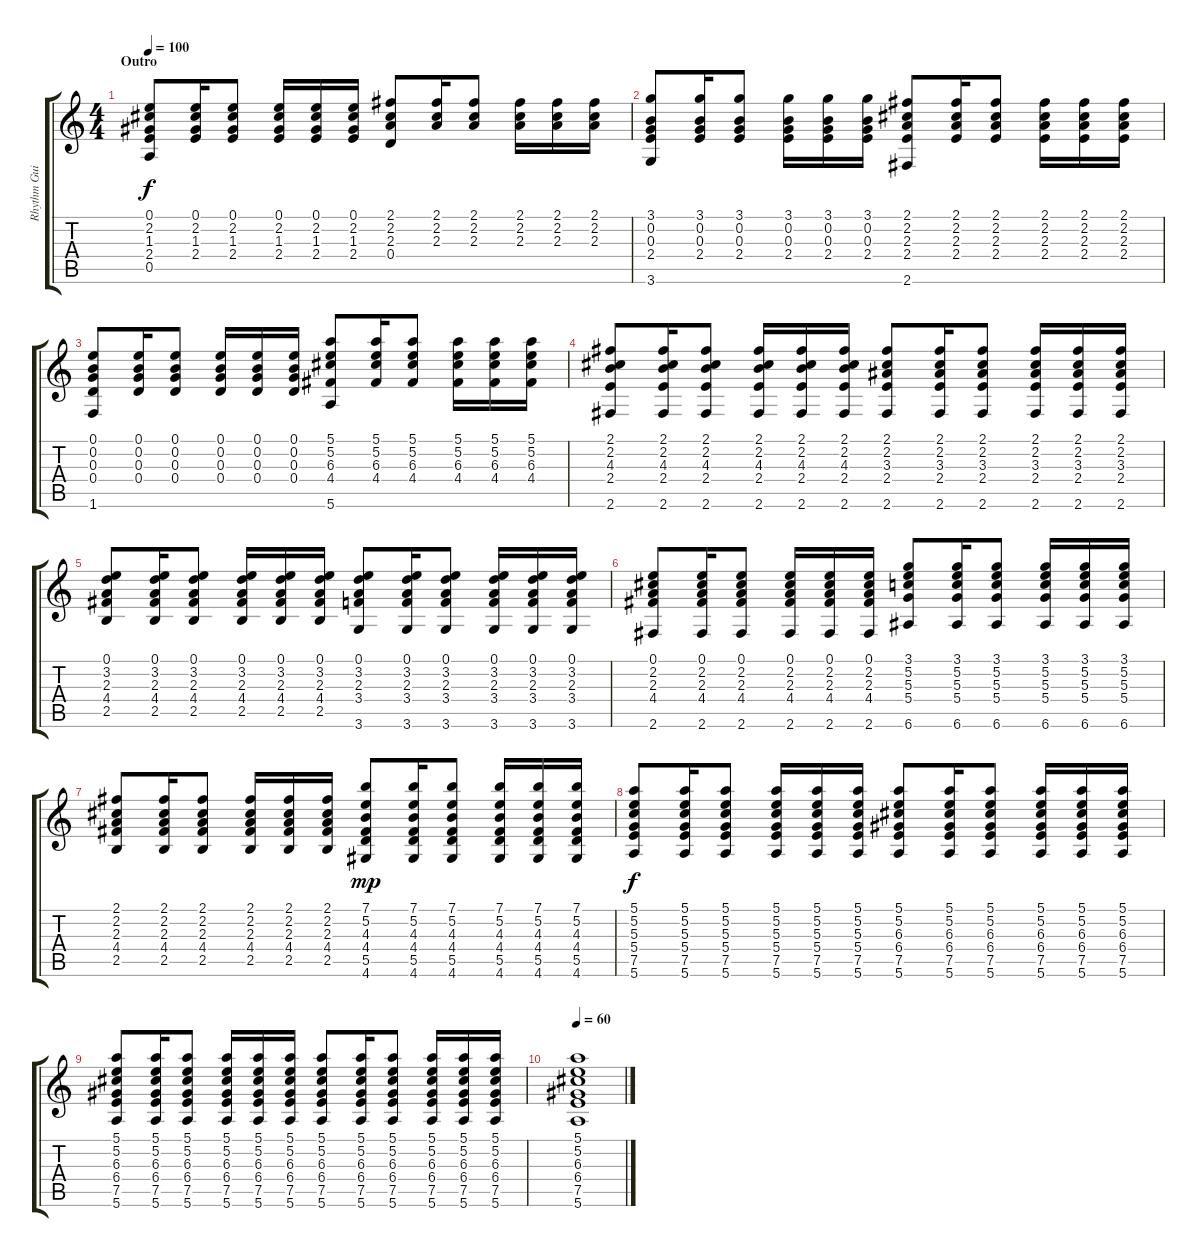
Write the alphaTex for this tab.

\track ("Rhythm Guitar" "Rhythm Gui") {instrument electricguitarmuted}
\staff {score tabs}
\tuning (E4 B3 G3 D3 A2 E2) {hide}
\ts (4 4)
\section ("" "Outro")
\tempo 100
\clef g2
\ks c
(0.1 2.2 1.3 2.4 0.5).8{dy f volume 9} (0.1 2.2 1.3 2.4).16 (0.1 2.2 1.3 2.4).8 (0.1 2.2 1.3 2.4).16 (0.1 2.2 1.3 2.4).16 (0.1 2.2 1.3 2.4).16 (2.1 2.2 2.3 0.4).8 (2.1 2.2 2.3).16 (2.1 2.2 2.3).8 (2.1 2.2 2.3).16 (2.1 2.2 2.3).16 (2.1 2.2 2.3).16 |
(3.1 0.2 0.3 2.4 3.6).8 (3.1 0.2 0.3 2.4).16 (3.1 0.2 0.3 2.4).8 (3.1 0.2 0.3 2.4).16 (3.1 0.2 0.3 2.4).16 (3.1 0.2 0.3 2.4).16 (2.1 2.2 2.3 2.4 2.6).8 (2.1 2.2 2.3 2.4).16 (2.1 2.2 2.3 2.4).8 (2.1 2.2 2.3 2.4).16 (2.1 2.2 2.3 2.4).16 (2.1 2.2 2.3 2.4).16 |
(0.1 0.2 0.3 0.4 1.6).8 (0.1 0.2 0.3 0.4).16 (0.1 0.2 0.3 0.4).8 (0.1 0.2 0.3 0.4).16 (0.1 0.2 0.3 0.4).16 (0.1 0.2 0.3 0.4).16 (5.1 5.2 6.3 4.4 5.6).8 (5.1 5.2 6.3 4.4).16 (5.1 5.2 6.3 4.4).8 (5.1 5.2 6.3 4.4).16 (5.1 5.2 6.3 4.4).16 (5.1 5.2 6.3 4.4).16 |
(2.1 2.2 4.3 2.4 2.6).8 (2.1 2.2 4.3 2.4 2.6).16 (2.1 2.2 4.3 2.4 2.6).8 (2.1 2.2 4.3 2.4 2.6).16 (2.1 2.2 4.3 2.4 2.6).16 (2.1 2.2 4.3 2.4 2.6).16 (2.1 2.2 3.3 2.4 2.6).8 (2.1 2.2 3.3 2.4 2.6).16 (2.1 2.2 3.3 2.4 2.6).8 (2.1 2.2 3.3 2.4 2.6).16 (2.1 2.2 3.3 2.4 2.6).16 (2.1 2.2 3.3 2.4 2.6).16 |
(0.1 3.2 2.3 4.4 2.5).8 (0.1 3.2 2.3 4.4 2.5).16 (0.1 3.2 2.3 4.4 2.5).8 (0.1 3.2 2.3 4.4 2.5).16 (0.1 3.2 2.3 4.4 2.5).16 (0.1 3.2 2.3 4.4 2.5).16 (0.1 3.2 2.3 3.4 3.6).8 (0.1 3.2 2.3 3.4 3.6).16 (0.1 3.2 2.3 3.4 3.6).8 (0.1 3.2 2.3 3.4 3.6).16 (0.1 3.2 2.3 3.4 3.6).16 (0.1 3.2 2.3 3.4 3.6).16 |
(0.1 2.2 2.3 4.4 2.6).8 (0.1 2.2 2.3 4.4 2.6).16 (0.1 2.2 2.3 4.4 2.6).8 (0.1 2.2 2.3 4.4 2.6).16 (0.1 2.2 2.3 4.4 2.6).16 (0.1 2.2 2.3 4.4 2.6).16 (3.1 5.2 5.3 5.4 6.6).8 (3.1 5.2 5.3 5.4 6.6).16 (3.1 5.2 5.3 5.4 6.6).8 (3.1 5.2 5.3 5.4 6.6).16 (3.1 5.2 5.3 5.4 6.6).16 (3.1 5.2 5.3 5.4 6.6).16 |
(2.1 2.2 2.3 4.4 2.5).8 (2.1 2.2 2.3 4.4 2.5).16 (2.1 2.2 2.3 4.4 2.5).8 (2.1 2.2 2.3 4.4 2.5).16 (2.1 2.2 2.3 4.4 2.5).16 (2.1 2.2 2.3 4.4 2.5).16 (7.1 5.2 4.3 4.4 5.5 4.6).8{dy mp} (7.1 5.2 4.3 4.4 5.5 4.6).16 (7.1 5.2 4.3 4.4 5.5 4.6).8 (7.1 5.2 4.3 4.4 5.5 4.6).16 (7.1 5.2 4.3 4.4 5.5 4.6).16 (7.1 5.2 4.3 4.4 5.5 4.6).16 |
(5.1 5.2 5.3 5.4 7.5 5.6).8{dy f} (5.1 5.2 5.3 5.4 7.5 5.6).16 (5.1 5.2 5.3 5.4 7.5 5.6).8 (5.1 5.2 5.3 5.4 7.5 5.6).16 (5.1 5.2 5.3 5.4 7.5 5.6).16 (5.1 5.2 5.3 5.4 7.5 5.6).16 (5.1 5.2 6.3 6.4 7.5 5.6).8 (5.1 5.2 6.3 6.4 7.5 5.6).16 (5.1 5.2 6.3 6.4 7.5 5.6).8 (5.1 5.2 6.3 6.4 7.5 5.6).16 (5.1 5.2 6.3 6.4 7.5 5.6).16 (5.1 5.2 6.3 6.4 7.5 5.6).16 |
(5.1 5.2 6.3 6.4 7.5 5.6).8 (5.1 5.2 6.3 6.4 7.5 5.6).16 (5.1 5.2 6.3 6.4 7.5 5.6).8 (5.1 5.2 6.3 6.4 7.5 5.6).16 (5.1 5.2 6.3 6.4 7.5 5.6).16 (5.1 5.2 6.3 6.4 7.5 5.6).16 (5.1 5.2 6.3 6.4 7.5 5.6).8 (5.1 5.2 6.3 6.4 7.5 5.6).16 (5.1 5.2 6.3 6.4 7.5 5.6).8 (5.1 5.2 6.3 6.4 7.5 5.6).16 (5.1 5.2 6.3 6.4 7.5 5.6).16 (5.1 5.2 6.3 6.4 7.5 5.6).16 |
\tempo 60
(5.1 5.2 6.3 6.4 7.5 5.6).1
